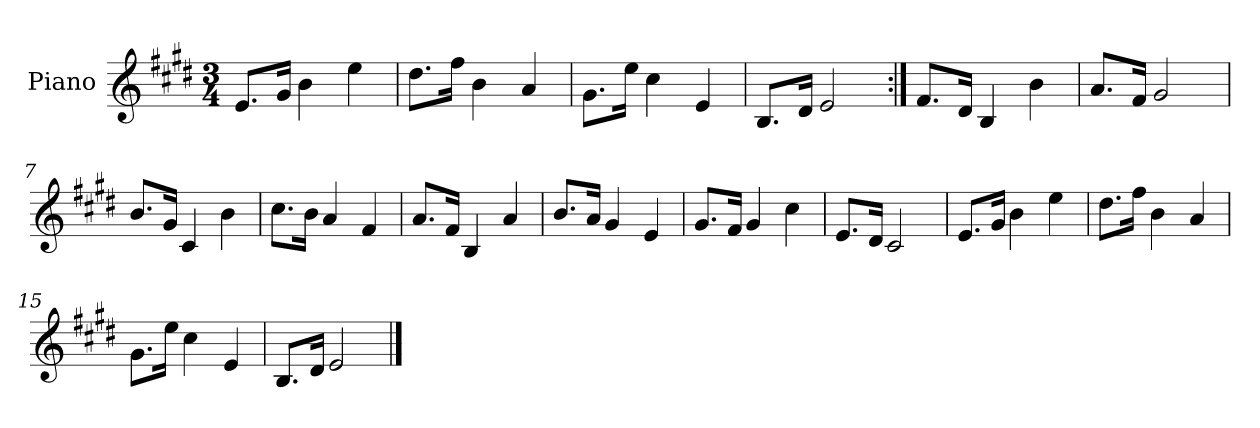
**kern
*part1
*staff1
*I"Piano
*I'Pno.
*clefG2
*k[f#c#g#d#]
*M3/4
=1
8.e/L
16g#/Jk
4b\
4ee\
=2
8.dd#\L
16ff#\Jk
4b\
4a/
=3
8.g#\L
16ee\Jk
4cc#\
4e/
=4
8.B/L
16d#/Jk
2e/
=5:|!
8.f#/L
16d#/Jk
4B/
4b\
=6
8.a/L
16f#/Jk
2g#/
=7
8.b/L
16g#/Jk
4c#/
4b\
=8
8.cc#\L
16b\Jk
4a/
4f#/
=9
8.a/L
16f#/Jk
4B/
4a/
=10
8.b/L
16a/Jk
4g#/
4e/
=11
8.g#/L
16f#/Jk
4g#/
4cc#\
=12
8.e/L
16d#/Jk
2c#/
=13
8.e/L
16g#/Jk
4b\
4ee\
=14
8.dd#\L
16ff#\Jk
4b\
4a/
=15
8.g#\L
16ee\Jk
4cc#\
4e/
=16
8.B/L
16d#/Jk
2e/
==
*-
